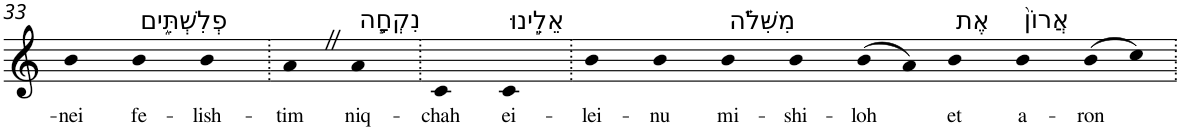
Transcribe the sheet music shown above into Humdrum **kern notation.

**kern	**text
*part1	*part1
*staff1	*staff1
*I"Piano	*
*I'Pno	*
!!LO:PB:g=z
*clefG2	*
*k[]	*
=33	=33
!	!LO:LY:b
4b	-nei
!LO:TX:a:t=פְלִשְׁתִּ֑ים	!
!	!LO:LY:b
4b	fe-
!	!LO:LY:b
4b	-lish-
=34.	=34.
!	!LO:LY:b
4aZ	-tim
!LO:TX:a:t=נִקְחָ֧ה	!
!	!LO:LY:b
4a	niq-
=35.	=35.
!	!LO:LY:b
4c	-chah
!LO:TX:a:t=אֵלֵ֣ינוּ	!
!	!LO:LY:b
4c	ei-
=36.	=36.
!	!LO:LY:b
4b	-lei-
!	!LO:LY:b
4b	-nu
!LO:TX:a:t=מִשִּׁלֹ֗ה	!
!	!LO:LY:b
4b	mi-
!	!LO:LY:b
4b	-shi-
!	!LO:LY:b
(>8b	-loh
8a)	.
!LO:TX:a:t=אֶת	!
!	!LO:LY:b
4b	et
!LO:TX:a:t=אֲרוֹן֙	!
!	!LO:LY:b
4b	a-
!	!LO:LY:b
(>8b	-ron
8cc)	.
=.	=.
*-	*-
